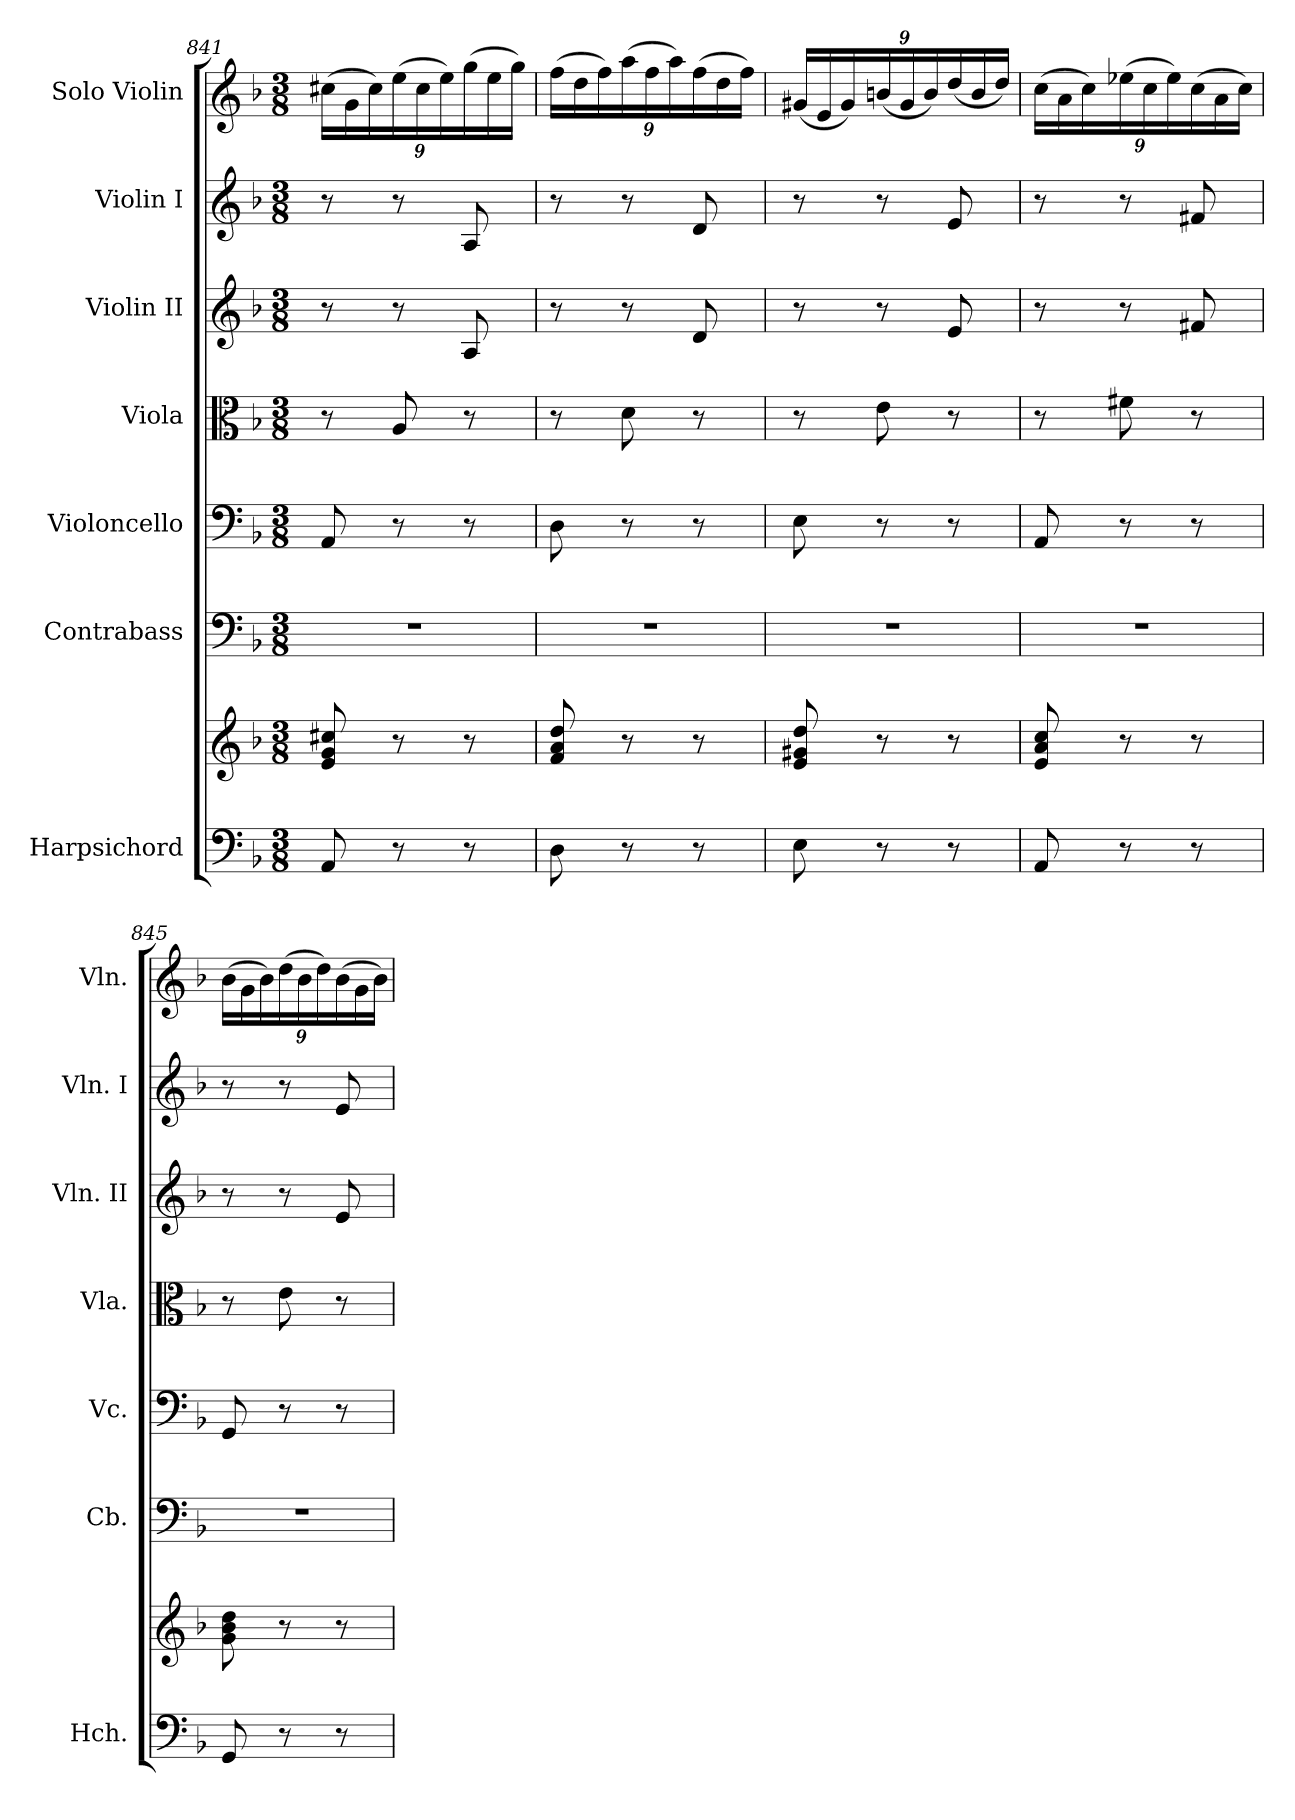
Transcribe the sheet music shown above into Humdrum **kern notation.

**kern	**kern	**kern	**kern	**kern	**kern	**kern	**kern
*part7	*part7	*part6	*part5	*part4	*part3	*part2	*part1
*staff8	*staff7	*staff6	*staff5	*staff4	*staff3	*staff2	*staff1
*I"Harpsichord	*	*I"Contrabass	*I"Violoncello	*I"Viola	*I"Violin II	*I"Violin I	*I"Solo Violin
*I'Hch.	*	*I'Cb.	*I'Vc.	*I'Vla.	*I'Vln. II	*I'Vln. I	*I'Vln.
*clefF4	*clefG2	*clefF4	*clefF4	*clefC3	*clefG2	*clefG2	*clefG2
*	*	*ITrd7c12	*	*	*	*	*
*k[b-]	*k[b-]	*k[b-]	*k[b-]	*k[b-]	*k[b-]	*k[b-]	*k[b-]
*M3/8	*M3/8	*M3/8	*M3/8	*M3/8	*M3/8	*M3/8	*M3/8
*	*	*	*	*	*	*	*Xbrackettup
=841	=841	=841	=841	=841	=841	=841	=841
8AA/	8e/ 8g/ 8cc#X/	4.r	8AA/	8r	8r	8r	(>24cc#X\LL
.	.	.	.	.	.	.	24g\
.	.	.	.	.	.	.	24cc#\)
8r	8r	.	8r	8A/	8r	8r	(>24ee\
.	.	.	.	.	.	.	24cc#\
.	.	.	.	.	.	.	24ee\)
8r	8r	.	8r	8r	8A/	8A/	(>24gg\
.	.	.	.	.	.	.	24ee\
.	.	.	.	.	.	.	24gg\JJ)
=842	=842	=842	=842	=842	=842	=842	=842
8D\	8f/ 8a/ 8dd/	4.r	8D\	8r	8r	8r	(>24ff\LL
.	.	.	.	.	.	.	24dd\
.	.	.	.	.	.	.	24ff\)
8r	8r	.	8r	8d\	8r	8r	(>24aa\
.	.	.	.	.	.	.	24ff\
.	.	.	.	.	.	.	24aa\)
8r	8r	.	8r	8r	8d/	8d/	(>24ff\
.	.	.	.	.	.	.	24dd\
.	.	.	.	.	.	.	24ff\JJ)
!!LO:PB:g=z
=843	=843	=843	=843	=843	=843	=843	=843
8E\	8e/ 8g#X/ 8dd/	4.r	8E\	8r	8r	8r	(<24g#X/LL
.	.	.	.	.	.	.	24e/
.	.	.	.	.	.	.	24g#/)
8r	8r	.	8r	8e\	8r	8r	(<24bn/
.	.	.	.	.	.	.	24g#/
.	.	.	.	.	.	.	24b/)
8r	8r	.	8r	8r	8e/	8e/	(<24dd/
.	.	.	.	.	.	.	24b/
.	.	.	.	.	.	.	24dd/JJ)
=844	=844	=844	=844	=844	=844	=844	=844
8AA/	8e/ 8a/ 8cc/	4.r	8AA/	8r	8r	8r	(>24cc\LL
.	.	.	.	.	.	.	24a\
.	.	.	.	.	.	.	24cc\)
8r	8r	.	8r	8f#X\	8r	8r	(>24ee-X\
.	.	.	.	.	.	.	24cc\
.	.	.	.	.	.	.	24ee-\)
8r	8r	.	8r	8r	8f#X/	8f#X/	(>24cc\
.	.	.	.	.	.	.	24a\
.	.	.	.	.	.	.	24cc\JJ)
=845	=845	=845	=845	=845	=845	=845	=845
8GG/	8g\ 8b-\ 8dd\	4.r	8GG/	8r	8r	8r	(>24b-\LL
.	.	.	.	.	.	.	24g\
.	.	.	.	.	.	.	24b-\)
8r	8r	.	8r	8e\	8r	8r	(>24dd\
.	.	.	.	.	.	.	24b-\
.	.	.	.	.	.	.	24dd\)
8r	8r	.	8r	8r	8e/	8e/	(>24b-\
.	.	.	.	.	.	.	24g\
.	.	.	.	.	.	.	24b-\JJ)
=	=	=	=	=	=	=	=
*-	*-	*-	*-	*-	*-	*-	*-
